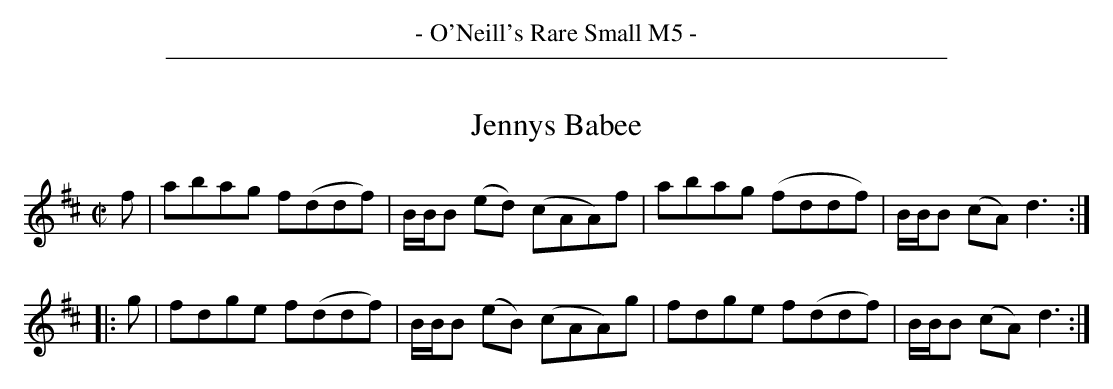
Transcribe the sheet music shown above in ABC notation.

X:1
T: Jennys Babee
M: C|
L: 1/8
K: D
f | abag f(ddf) | B/B/B (ed) (cAA)f | abag (fddf) | B/B/B (cA) d3 ::
g | fdge f(ddf) | B/B/B (eB) (cAA)g | fdge f(ddf) | B/B/B (cA) d3 :|
